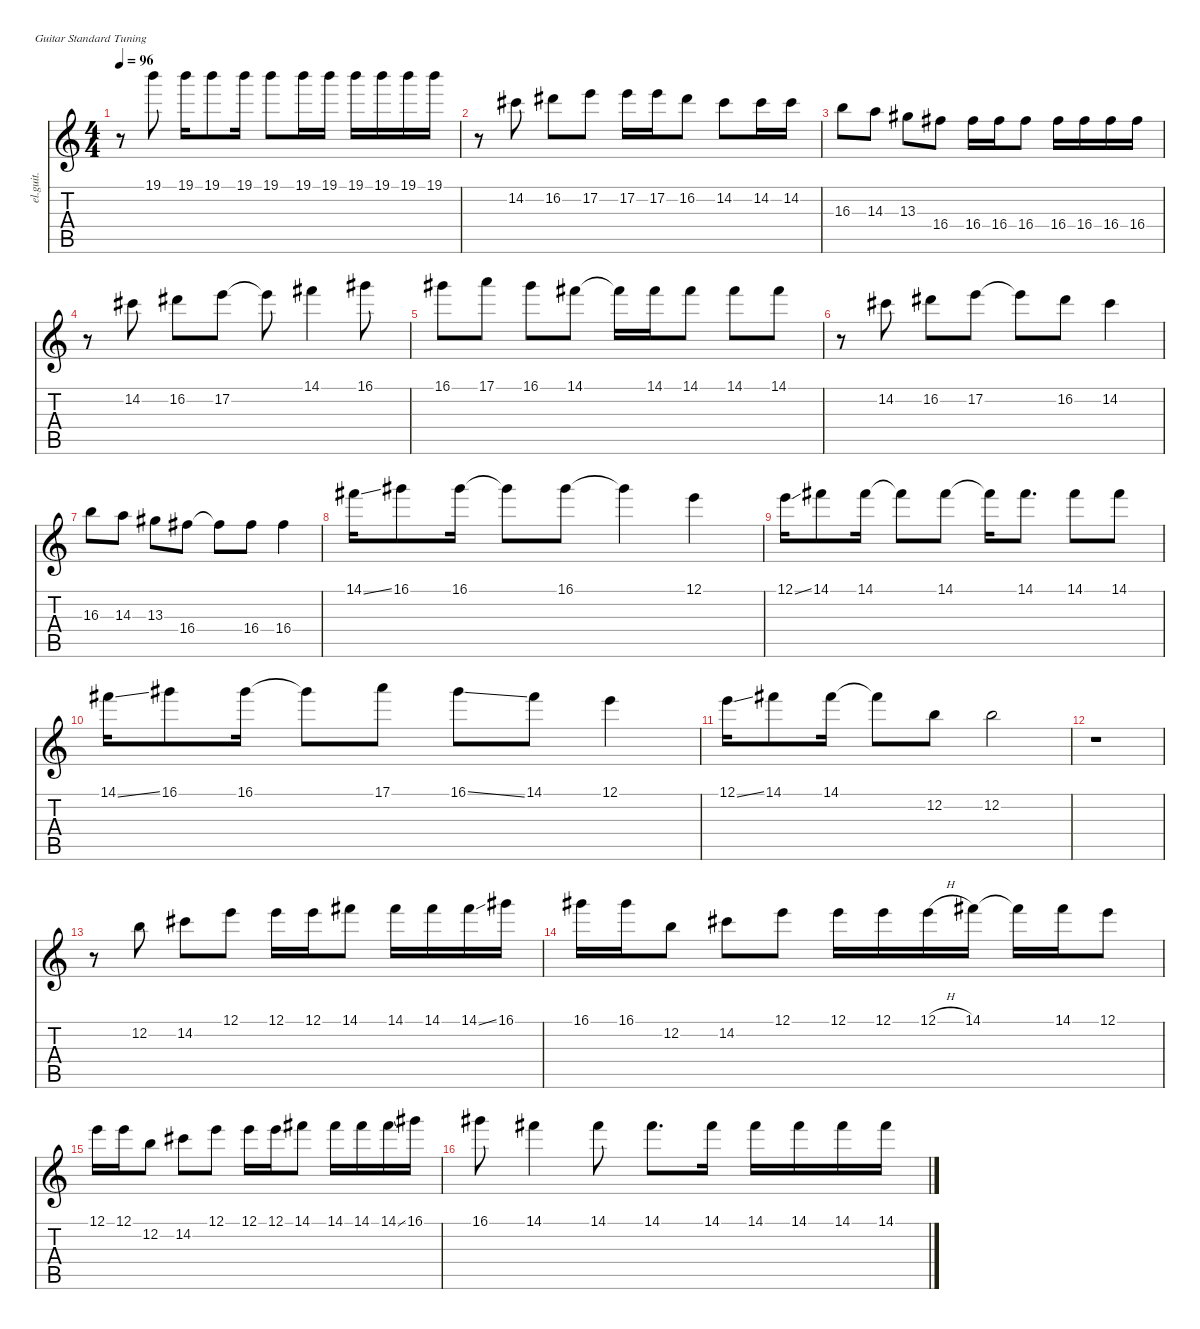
\defaultSystemsLayout 4
\hideDynamics
\bracketExtendMode nobrackets
\otherSystemsTrackNameOrientation horizontal
\track ("Guitar 1" "el.guit.") {instrument electricguitarclean}
\staff {score tabs}
\tuning (E4 B3 G3 D3 A2 E2)
\ts (4 4)
\tempo 96
\clef g2
\ks c
r.8{dy f beam Down} 19.1.8{beam Down} 19.1.16{beam Down} 19.1.8{beam Down} 19.1.16{beam Down} 19.1.8{beam Down} 19.1.16{beam Down} 19.1.16{beam Down} 19.1.16{beam Down} 19.1.16{beam Down} 19.1.16{beam Down} 19.1.16{beam Down} |
r.8{beam Down} 14.2{acc #}.8{beam Down} 16.2{acc #}.8{beam Down} 17.2.8{beam Down} 17.2.16{beam Down} 17.2.16{beam Down} 16.2{acc #}.8{beam Down} 14.2{acc #}.8{beam Down} 14.2{acc #}.16{beam Down} 14.2{acc #}.16{beam Down} |
16.3.8{beam Down} 14.3.8{beam Down} 13.3{acc #}.8{beam Down} 16.4{acc #}.8{beam Down} 16.4{acc #}.16{beam Down} 16.4{acc #}.16{beam Down} 16.4{acc #}.8{beam Down} 16.4{acc #}.16{beam Down} 16.4{acc #}.16{beam Down} 16.4{acc #}.16{beam Down} 16.4{acc #}.16{beam Down} |
r.8{beam Down} 14.2{acc #}.8{beam Down} 16.2{acc #}.8{beam Down} 17.2.8{beam Down} 17.2{t}.8{beam Down} 14.1{acc #}.4{beam Down} 16.1{acc #}.8{beam Down} |
16.1{acc #}.8{beam Down} 17.1.8{beam Down} 16.1{acc #}.8{beam Down} 14.1{acc #}.8{beam Down} 14.1{t acc #}.16{beam Down} 14.1{acc #}.16{beam Down} 14.1{acc #}.8{beam Down} 14.1{acc #}.8{beam Down} 14.1{acc #}.8{beam Down} |
r.8{beam Down} 14.2{acc #}.8{beam Down} 16.2{acc #}.8{beam Down} 17.2.8{beam Down} 17.2{t}.8{beam Down} 16.2{acc #}.8{beam Down} 14.2{acc #}.4{beam Down} |
16.3.8{beam Down} 14.3.8{beam Down} 13.3{acc #}.8{beam Down} 16.4{acc #}.8{beam Down} 16.4{t acc #}.8{beam Down} 16.4{acc #}.8{beam Down} 16.4{acc #}.4{beam Down} |
14.1{ss acc #}.16{beam Down} 16.1{acc #}.8{beam Down} 16.1{acc #}.16{beam Down} 16.1{t acc #}.8{beam Down} 16.1{acc #}.8{beam Down} 16.1{t acc #}.4{beam Down} 12.1.4{beam Down} |
12.1{ss}.16{beam Down} 14.1{acc #}.8{beam Down} 14.1{acc #}.16{beam Down} 14.1{t acc #}.8{beam Down} 14.1{acc #}.8{beam Down} 14.1{t acc #}.16{beam Down} 14.1{acc #}.8{d beam Down} 14.1{acc #}.8{beam Down} 14.1{acc #}.8{beam Down} |
14.1{ss acc #}.16{beam Down} 16.1{acc #}.8{beam Down} 16.1{acc #}.16{beam Down} 16.1{t acc #}.8{beam Down} 17.1.8{beam Down} 16.1{ss acc #}.8{beam Down} 14.1{acc #}.8{beam Down} 12.1.4{beam Down} |
12.1{ss}.16{beam Down} 14.1{acc #}.8{beam Down} 14.1{acc #}.16{beam Down} 14.1{t acc #}.8{beam Down} 12.2.8{beam Down} 12.2.2{beam Down} |
r.1{beam Down} |
r.8{beam Down} 12.2.8{beam Down} 14.2{acc #}.8{beam Down} 12.1.8{beam Down} 12.1.16{beam Down} 12.1.16{beam Down} 14.1{acc #}.8{beam Down} 14.1{acc #}.16{beam Down} 14.1{acc #}.16{beam Down} 14.1{ss acc #}.16{beam Down} 16.1{acc #}.16{beam Down} |
16.1{acc #}.16{beam Down} 16.1{acc #}.16{beam Down} 12.2.8{beam Down} 14.2{acc #}.8{beam Down} 12.1.8{beam Down} 12.1.16{beam Down} 12.1.16{beam Down} 12.1{h}.16{beam Down} 14.1{acc #}.16{beam Down} 14.1{t acc #}.16{beam Down} 14.1{acc #}.16{beam Down} 12.1.8{beam Down} |
12.1.16{beam Down} 12.1.16{beam Down} 12.2.8{beam Down} 14.2{acc #}.8{beam Down} 12.1.8{beam Down} 12.1.16{beam Down} 12.1.16{beam Down} 14.1{acc #}.8{beam Down} 14.1{acc #}.16{beam Down} 14.1{acc #}.16{beam Down} 14.1{ss acc #}.16{beam Down} 16.1{acc #}.16{beam Down} |
16.1{acc #}.8{beam Down} 14.1{acc #}.4{beam Down} 14.1{acc #}.8{beam Down} 14.1{acc #}.8{d beam Down} 14.1{acc #}.16{beam Down} 14.1{acc #}.16{beam Down} 14.1{acc #}.16{beam Down} 14.1{acc #}.16{beam Down} 14.1{acc #}.16{beam Down}
